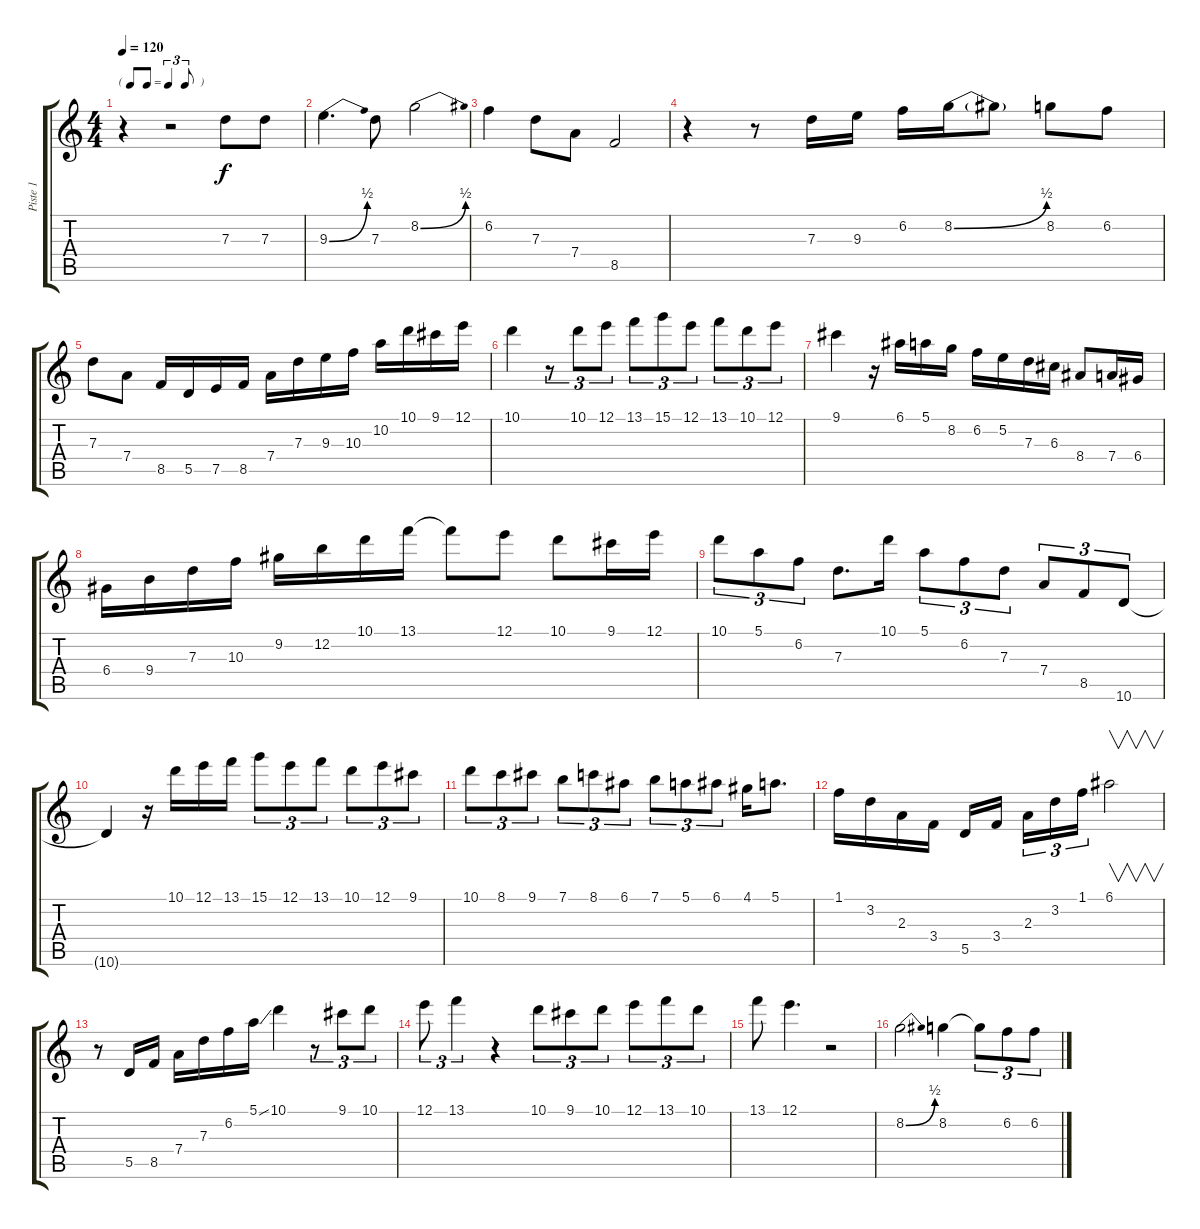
\track ("Piste 1" "Piste 1") {instrument acousticguitarnylon}
\staff {score tabs}
\tuning (E4 B3 G3 D3 A2 E2) {hide}
\ts (4 4)
\tf triplet8th
\tempo 120
\clef g2
\ks c
r.4{dy f instrument acousticguitarnylon} r.2 7.3.8 7.3.8 |
9.3{be (bend 0 0 60 2)}.4{d} 7.3.8 8.2{be (bend 0 0 60 2)}.2 |
6.2.4 7.3.8 7.4.8 8.5.2 |
r.4 r.8 7.3.16 9.3.16 6.2.16 8.2{be (bend 0 0 60 2)}.16 8.2{t}.8 8.2.8 6.2.8 |
7.3.8 7.4.8 8.5.16 5.5.16 7.5.16 8.5.16 7.4.16 7.3.16 9.3.16 10.3.16 10.2.16 10.1.16 9.1.16 12.1.16 |
10.1.4 r.8{tu (3 2)} 10.1.8{tu (3 2)} 12.1.8{tu (3 2)} 13.1.8{tu (3 2)} 15.1.8{tu (3 2)} 12.1.8{tu (3 2)} 13.1.8{tu (3 2)} 10.1.8{tu (3 2)} 12.1.8{tu (3 2)} |
9.1.4 r.16 6.1.16 5.1.16 8.2.16 6.2.16 5.2.16 7.3.16 6.3.16 8.4.8 7.4.16 6.4.16 |
6.4.16 9.4.16 7.3.16 10.3.16 9.2.16 12.2.16 10.1.16 13.1.16 13.1{t}.8 12.1.8 10.1.8 9.1.16 12.1.16 |
10.1.8{tu (3 2)} 5.1.8{tu (3 2)} 6.2.8{tu (3 2)} 7.3.8{d} 10.1.16 5.1.8{tu (3 2)} 6.2.8{tu (3 2)} 7.3.8{tu (3 2)} 7.4.8{tu (3 2)} 8.5.8{tu (3 2)} 10.6.8{tu (3 2)} |
10.6{t}.4 r.16 10.1.16 12.1.16 13.1.16 15.1.8{tu (3 2)} 12.1.8{tu (3 2)} 13.1.8{tu (3 2)} 10.1.8{tu (3 2)} 12.1.8{tu (3 2)} 9.1.8{tu (3 2)} |
10.1.8{tu (3 2)} 8.1.8{tu (3 2)} 9.1.8{tu (3 2)} 7.1.8{tu (3 2)} 8.1.8{tu (3 2)} 6.1.8{tu (3 2)} 7.1.8{tu (3 2)} 5.1.8{tu (3 2)} 6.1.8{tu (3 2)} 4.1.16 5.1.8{d} |
1.1.16 3.2.16 2.3.16 3.4.16 5.5.16 3.4.16 2.3.16{tu (3 2)} 3.2.16{tu (3 2)} 1.1.16{tu (3 2)} 6.1.2{v} |
r.8 5.5.16 8.5.16 7.4.16 7.3.16 6.2.16 5.1{ss}.16 10.1.4 r.8{tu (3 2)} 9.1.8{tu (3 2)} 10.1.8{tu (3 2)} |
12.1.8{tu (3 2)} 13.1.4{tu (3 2)} r.4 10.1.8{tu (3 2)} 9.1.8{tu (3 2)} 10.1.8{tu (3 2)} 12.1.8{tu (3 2)} 13.1.8{tu (3 2)} 10.1.8{tu (3 2)} |
13.1.8 12.1.4{d} r.2 |
8.2{be (bend 0 0 60 2)}.2 8.2.4 8.2{t}.8{tu (3 2)} 6.2.8{tu (3 2)} 6.2.8{tu (3 2)}
